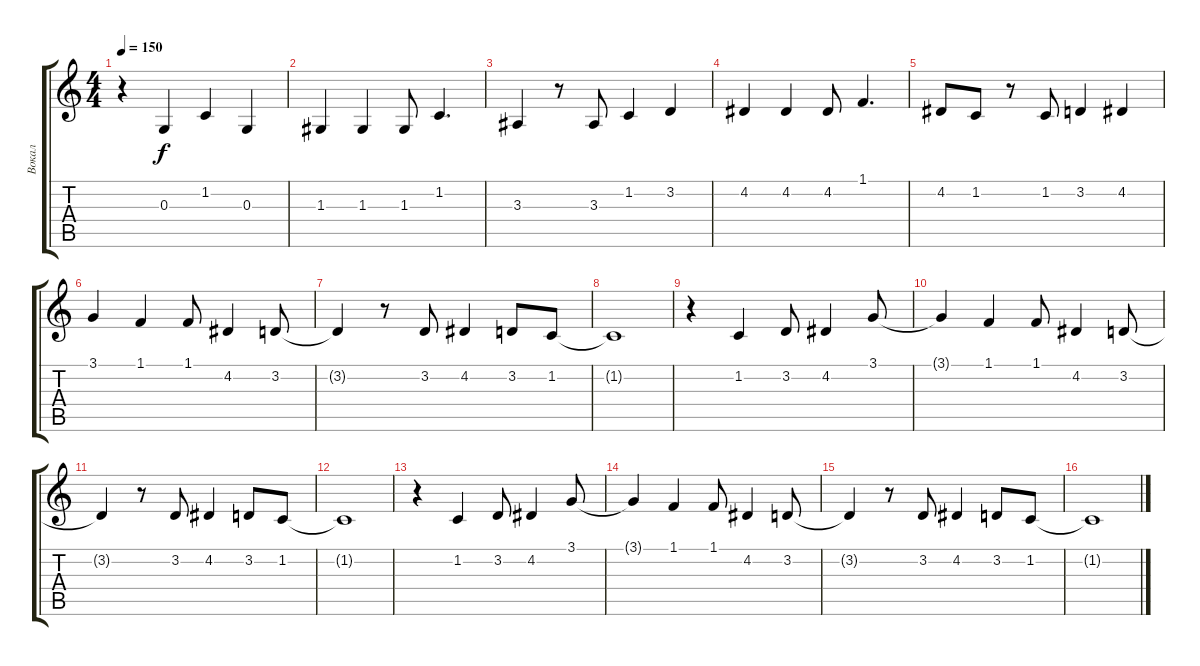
\track ("Вокал" "Вокал") {instrument altosax}
\staff {score tabs}
\tuning (E4 B3 G3 D3 A2 E2) {hide}
\ts (4 4)
\tempo 150
\clef g2
\ks c
r.4{dy f} 0.3.4 1.2.4 0.3.4 |
1.3.4 1.3.4 1.3.8 1.2.4{d} |
3.3.4 r.8 3.3.8 1.2.4 3.2.4 |
4.2.4 4.2.4 4.2.8 1.1.4{d} |
4.2.8 1.2.8 r.8 1.2.8 3.2.4 4.2.4 |
3.1.4 1.1.4 1.1.8 4.2.4 3.2.8 |
3.2{t}.4 r.8 3.2.8 4.2.4 3.2.8 1.2.8 |
1.2{t}.1 |
r.4 1.2.4 3.2.8 4.2.4 3.1.8 |
3.1{t}.4 1.1.4 1.1.8 4.2.4 3.2.8 |
3.2{t}.4 r.8 3.2.8 4.2.4 3.2.8 1.2.8 |
1.2{t}.1 |
r.4 1.2.4 3.2.8 4.2.4 3.1.8 |
3.1{t}.4 1.1.4 1.1.8 4.2.4 3.2.8 |
3.2{t}.4 r.8 3.2.8 4.2.4 3.2.8 1.2.8 |
1.2{t}.1
